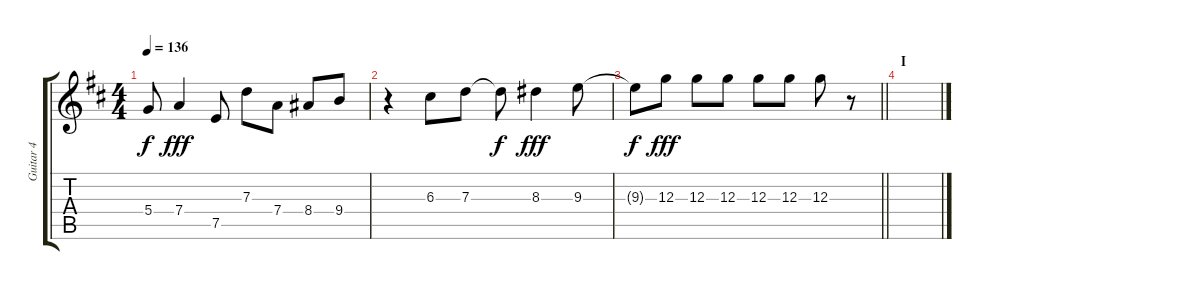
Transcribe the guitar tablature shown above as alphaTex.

\track ("Guitar 4" "Guitar 4") {instrument distortionguitar}
\staff {score tabs}
\tuning (E4 B3 G3 D3 A2 E2) {hide}
\ts (4 4)
\tempo 136
\clef g2
\ks d
5.4{t}.8{dy f} 7.4.4{dy fff} 7.5.8 7.3.8 7.4.8 8.4.8 9.4.8 |
r.4 6.3.8 7.3.8 7.3{t}.8{dy f} 8.3.4{dy fff} 9.3.8 |
\barLineRight lightlight
9.3{t}.8{dy f} 12.3.8{dy fff} 12.3.8 12.3.8 12.3.8 12.3.8 12.3.8 r.8 |
\section ("" "I")
